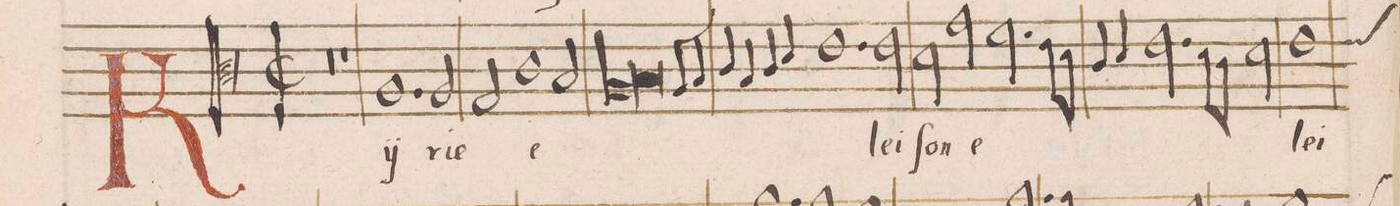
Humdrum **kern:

**kern	**text
*I"DISCANTVS	*
*clefC3	*
*k[]	*
*met(C|)	*
*M2/1	*
0r	.
=68-	=68-
1r	.
1.A	Kÿ-
=69-	=69-
2A/	-ri-
2G/	-e
1c\	e-
=70-	=70-
2B/	.
*lig	*
*col	*
1A	.
=71-	=71-
2.B/	.
*Xlig	*
*Xcol	*
8A/L	.
8B/J	.
4c/	.
4B/	.
4c/	.
4d/	.
=72-	=72-
1.e	.
2e\	-lei-
=73	=73
2d\	-ſon
2g\	e-
2.f\	.
8e\L	.
8d\J	.
=74	=74
4c/	.
4d/	.
2.e\	.
8d\L	.
8c\J	.
2d\	.
=75	=75
1e	-lei-
*custos:e	*
*-	*-
